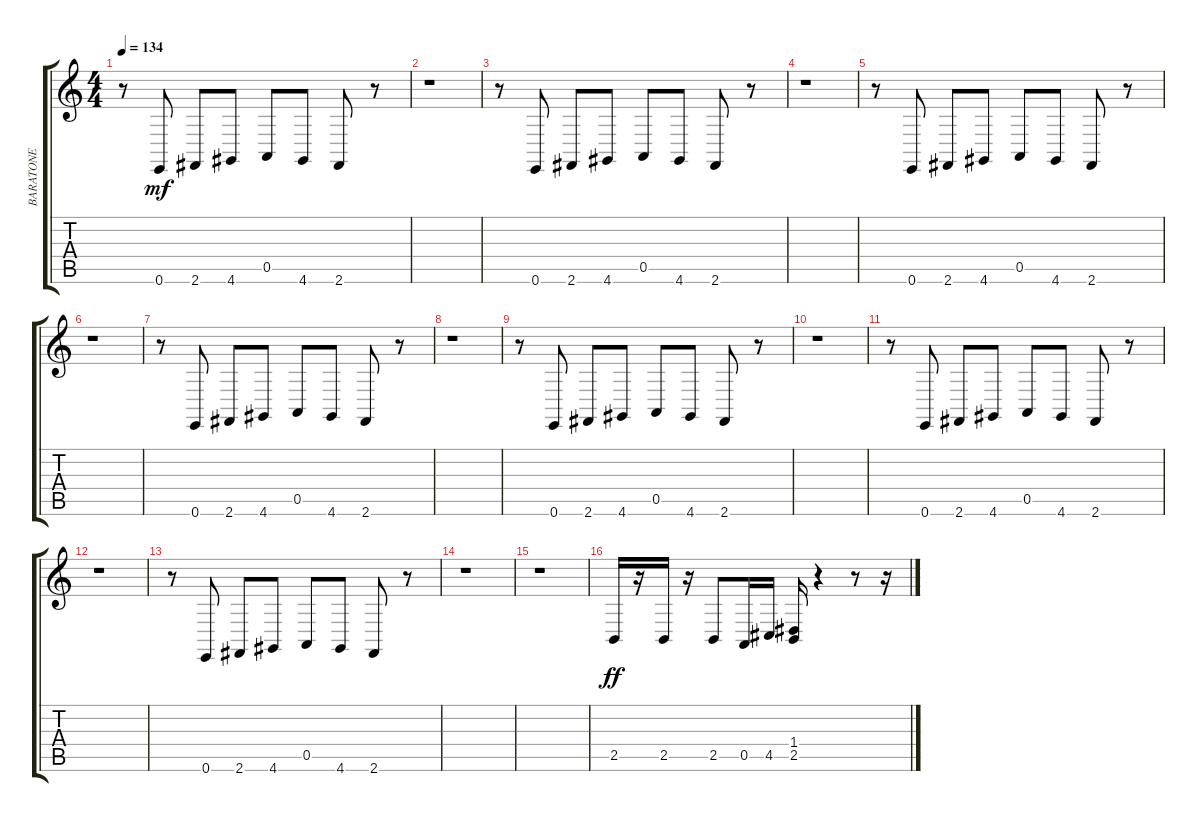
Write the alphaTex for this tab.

\track ("BARATONE" "BARATONE") {instrument baritonesax}
\staff {score tabs}
\tuning (E4 B3 G3 D3 A2 E2) {hide}
\ts (4 4)
\tempo 134
\clef g2
\ks c
r.8{dy mf} 0.6.8 2.6.8 4.6.8 0.5.8 4.6.8 2.6.8 r.8 |
r.1 |
r.8 0.6.8 2.6.8 4.6.8 0.5.8 4.6.8 2.6.8 r.8 |
r.1 |
r.8 0.6.8 2.6.8 4.6.8 0.5.8 4.6.8 2.6.8 r.8 |
r.1 |
r.8 0.6.8 2.6.8 4.6.8 0.5.8 4.6.8 2.6.8 r.8 |
r.1 |
r.8 0.6.8 2.6.8 4.6.8 0.5.8 4.6.8 2.6.8 r.8 |
r.1 |
r.8 0.6.8 2.6.8 4.6.8 0.5.8 4.6.8 2.6.8 r.8 |
r.1 |
r.8 0.6.8 2.6.8 4.6.8 0.5.8 4.6.8 2.6.8 r.8 |
r.1 |
r.1 |
2.5.16{dy ff} r.16 2.5.16 r.16 2.5.8 0.5.16 4.5.16 (1.4 2.5).16 r.4 r.8 r.16
